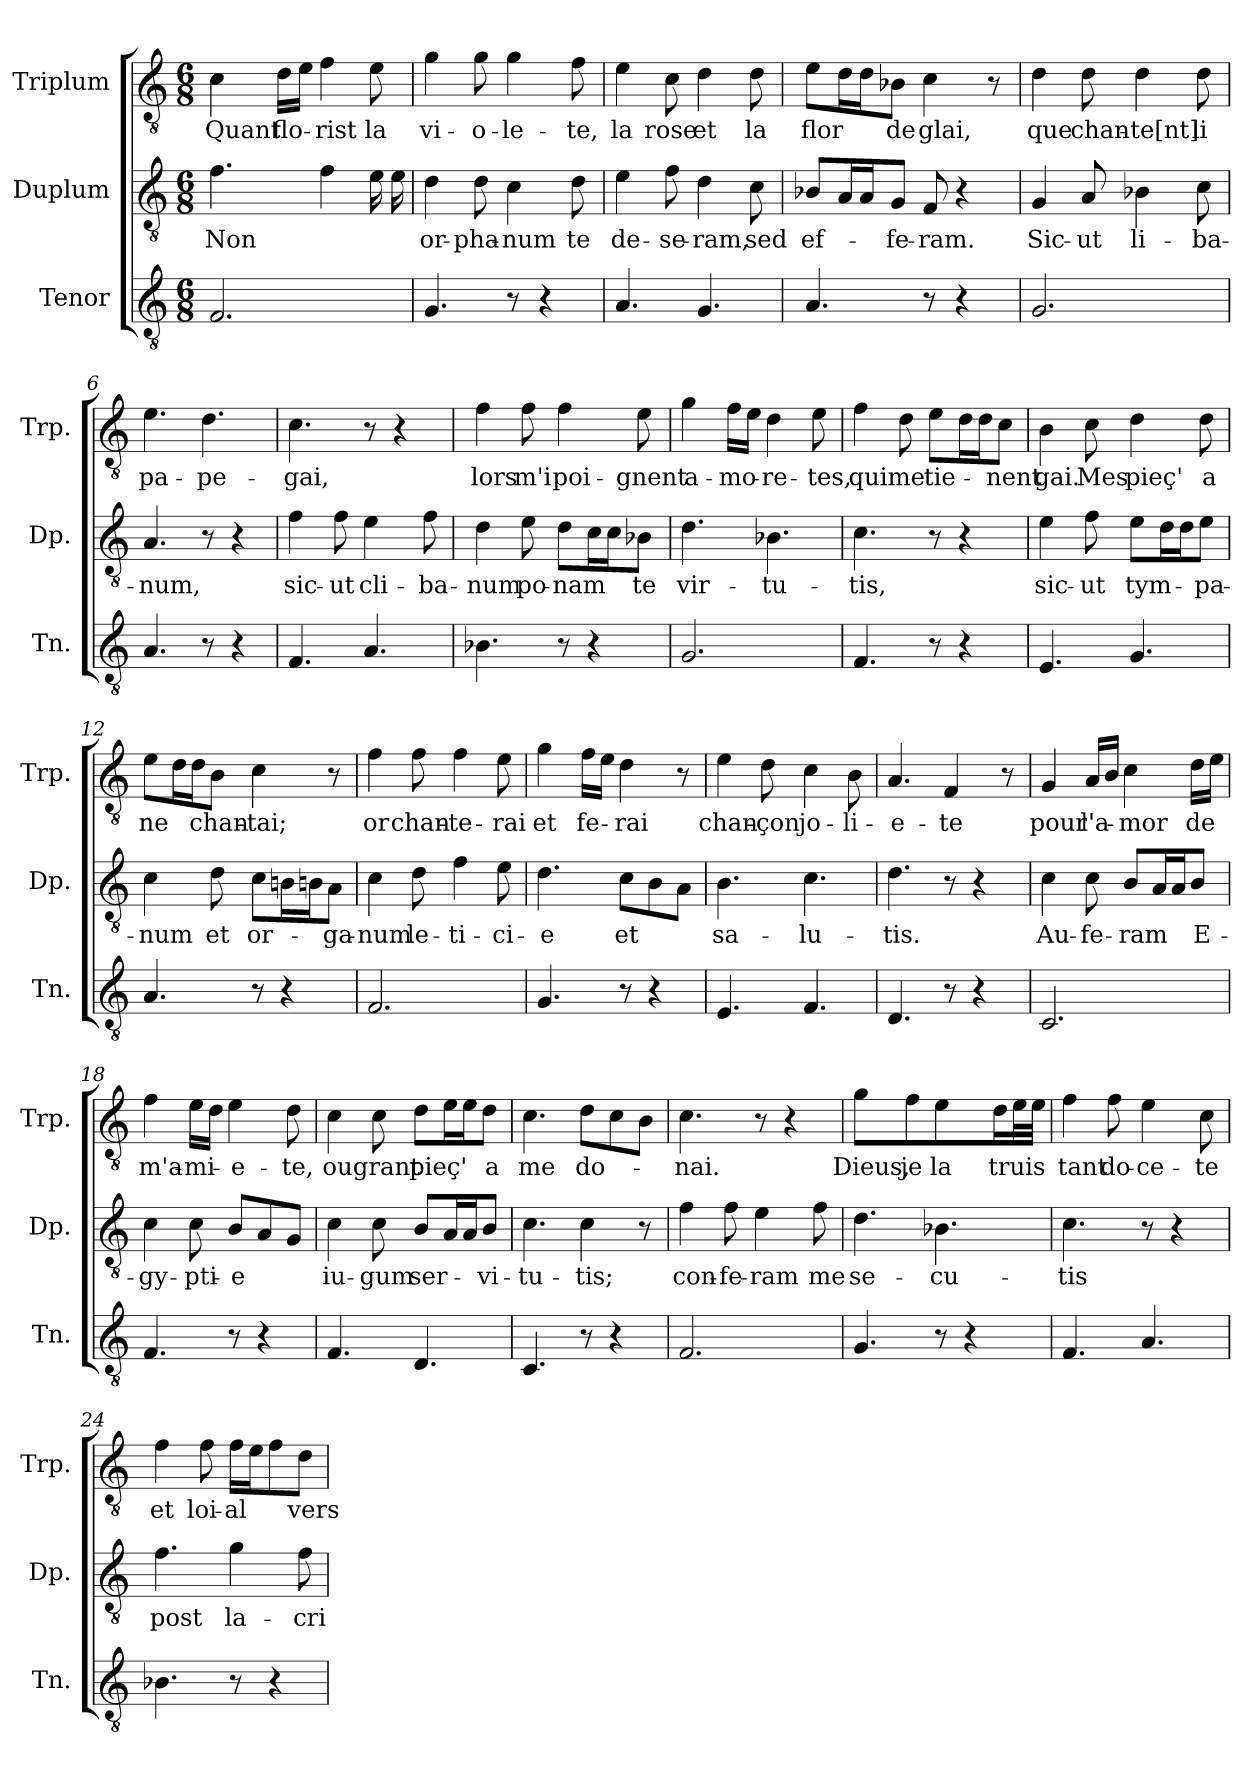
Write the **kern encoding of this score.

**kern	**kern	**text	**kern	**text
*part3	*part2	*part2	*part1	*part1
*staff3	*staff2	*staff2	*staff1	*staff1
*I"Tenor	*I"Duplum	*	*I"Triplum	*
*I'Tn.	*I'Dp.	*	*I'Trp.	*
*clefGv2	*clefGv2	*	*clefGv2	*
*k[]	*k[]	*	*k[]	*
*M6/8	*M6/8	*	*M6/8	*
=1	=1	=1	=1	=1
!	!	!LO:LY:b	!	!LO:LY:b
2.F/	4.f\	Non	4c\	Quant
!	!	!	!	!LO:LY:b
.	.	.	16d\LL	flo-
.	.	.	16e\JJ	.
!	!	!	!	!LO:LY:b
.	4f\	.	4f\	-rist
!	!	!	!	!LO:LY:b
*	*tremolo	*	*	*
.	16e\	.	8e\	la
.	16e\	.	.	.
*	*Xtremolo	*	*	*
=2	=2	=2	=2	=2
!	!	!LO:LY:b	!	!LO:LY:b
4.G/	4d\	or-	4g\	vi-
!	!	!LO:LY:b	!	!LO:LY:b
.	8d\	-pha-	8g\	-o-
!	!	!LO:LY:b	!	!LO:LY:b
8r	4c\	-num	4g\	-le-
4r	.	.	.	.
!	!	!LO:LY:b	!	!LO:LY:b
.	8d\	te	8f\	-te,
=3	=3	=3	=3	=3
!	!	!LO:LY:b	!	!LO:LY:b
4.A/	4e\	de-	4e\	la
!	!	!LO:LY:b	!	!LO:LY:b
.	8f\	-se-	8c\	rose
!	!	!LO:LY:b	!	!LO:LY:b
4.G/	4d\	-ram,	4d\	et
!	!	!LO:LY:b	!	!LO:LY:b
.	8c\	sed	8d\	la
=4	=4	=4	=4	=4
!	!	!LO:LY:b	!	!LO:LY:b
4.A/	8B-i/L	ef-	8e\L	flor
*	*tremolo	*	*	*
*	*	*	*tremolo	*
.	16A/	.	16d\	.
.	16A/	.	16d\	.
*	*	*	*Xtremolo	*
*	*Xtremolo	*	*	*
!	!	!LO:LY:b	!	!LO:LY:b
.	8G/J	-fe-	8B-i\J	de
!	!	!LO:LY:b	!	!LO:LY:b
8r	8F/	-ram.	4c\	glai,
4r	4r	.	.	.
.	.	.	8r	.
=5	=5	=5	=5	=5
!	!	!LO:LY:b	!	!LO:LY:b
2.G/	4G/	Sic-	4d\	que
!	!	!LO:LY:b	!	!LO:LY:b
.	8A/	-ut	8d\	chan-
!	!	!LO:LY:b	!	!LO:LY:b
.	4B-i\	li-	4d\	-te[nt]
!	!	!LO:LY:b	!	!LO:LY:b
.	8c\	-ba-	8d\	li
=6	=6	=6	=6	=6
!	!	!LO:LY:b	!	!LO:LY:b
4.A/	4.A/	-num,	4.e\	pa-
!	!	!	!	!LO:LY:b
8r	8r	.	4.d\	-pe-
4r	4r	.	.	.
!!LO:LB:g=z
=7	=7	=7	=7	=7
!	!	!LO:LY:b	!	!LO:LY:b
4.F/	4f\	sic-	4.c\	-gai,
!	!	!LO:LY:b	!	!
.	8f\	-ut	.	.
!	!	!LO:LY:b	!	!
4.A/	4e\	cli-	8r	.
.	.	.	4r	.
!	!	!LO:LY:b	!	!
.	8f\	-ba-	.	.
=8	=8	=8	=8	=8
!	!	!LO:LY:b	!	!LO:LY:b
4.B-X\	4d\	-num	4f\	lors
!	!	!LO:LY:b	!	!LO:LY:b
.	8e\	po-	8f\	m'i
!	!	!LO:LY:b	!	!LO:LY:b
8r	8d\L	-nam	4f\	poi-
*	*tremolo	*	*	*
4r	16c\	.	.	.
.	16c\	.	.	.
*	*Xtremolo	*	*	*
!	!	!LO:LY:b	!	!LO:LY:b
.	8B-i\J	te	8e\	-gnent
=9	=9	=9	=9	=9
!	!	!LO:LY:b	!	!LO:LY:b
2.G/	4.d\	vir-	4g\	a-
!	!	!	!	!LO:LY:b
.	.	.	16f\LL	-mo-
.	.	.	16e\JJ	.
!	!	!LO:LY:b	!	!LO:LY:b
.	4.B-i\	-tu-	4d\	-re-
!	!	!	!	!LO:LY:b
.	.	.	8e\	-tes,
=10	=10	=10	=10	=10
!	!	!LO:LY:b	!	!LO:LY:b
4.F/	4.c\	-tis,	4f\	qui
!	!	!	!	!LO:LY:b
.	.	.	8d\	me
!	!	!	!	!LO:LY:b
8r	8r	.	8e\L	tie-
*	*	*	*tremolo	*
4r	4r	.	16d\	.
.	.	.	16d\	.
*	*	*	*Xtremolo	*
!	!	!	!	!LO:LY:b
.	.	.	8c\J	-nent
=11	=11	=11	=11	=11
!	!	!LO:LY:b	!	!LO:LY:b
4.E/	4e\	sic-	4B\	gai.
!	!	!LO:LY:b	!	!LO:LY:b
.	8f\	-ut	8c\	Mes
!	!	!LO:LY:b	!	!LO:LY:b
4.G/	8e\L	tym-	4d\	pieç'
*	*tremolo	*	*	*
.	16d\	.	.	.
.	16d\	.	.	.
*	*Xtremolo	*	*	*
!	!	!LO:LY:b	!	!LO:LY:b
.	8e\J	-pa-	8d\	a
=12	=12	=12	=12	=12
!	!	!LO:LY:b	!	!LO:LY:b
4.A/	4c\	-num	8e\L	ne
*	*	*	*tremolo	*
.	.	.	16d\	.
.	.	.	16d\	.
*	*	*	*Xtremolo	*
!	!	!LO:LY:b	!	!LO:LY:b
.	8d\	et	8B\J	chan-
!	!	!LO:LY:b	!	!LO:LY:b
8r	8c\L	or-	4c\	-tai;
*	*tremolo	*	*	*
4r	16Bni\	.	.	.
.	16Bni\	.	.	.
*	*Xtremolo	*	*	*
!	!	!LO:LY:b	!	!
.	8A\J	-ga-	8r	.
!!LO:LB:g=z
=13	=13	=13	=13	=13
!	!	!LO:LY:b	!	!LO:LY:b
2.F/	4c\	-num	4f\	or
!	!	!LO:LY:b	!	!LO:LY:b
.	8d\	le-	8f\	chan-
!	!	!LO:LY:b	!	!LO:LY:b
.	4f\	-ti-	4f\	-te-
!	!	!LO:LY:b	!	!LO:LY:b
.	8e\	-ci-	8e\	-rai
=14	=14	=14	=14	=14
!	!	!LO:LY:b	!	!LO:LY:b
4.G/	4.d\	-e	4g\	et
!	!	!	!	!LO:LY:b
.	.	.	16f\LL	fe-
.	.	.	16e\JJ	.
!	!	!LO:LY:b	!	!LO:LY:b
8r	8c\L	et	4d\	-rai
4r	8B\	.	.	.
.	8A\J	.	8r	.
=15	=15	=15	=15	=15
!	!	!LO:LY:b	!	!LO:LY:b
4.E/	4.B\	sa-	4e\	chan-
!	!	!	!	!LO:LY:b
.	.	.	8d\	-çon
!	!	!LO:LY:b	!	!LO:LY:b
4.F/	4.c\	-lu-	4c\	jo-
!	!	!	!	!LO:LY:b
.	.	.	8B\	-li-
=16	=16	=16	=16	=16
!	!	!LO:LY:b	!	!LO:LY:b
4.D/	4.d\	-tis.	4.A/	-e-
!	!	!	!	!LO:LY:b
8r	8r	.	4F/	-te
4r	4r	.	.	.
.	.	.	8r	.
=17	=17	=17	=17	=17
!	!	!LO:LY:b	!	!LO:LY:b
2.C/	4c\	Au-	4G/	pour
!	!	!LO:LY:b	!	!LO:LY:b
.	8c\	-fe-	16A/LL	l'a-
.	.	.	16B/JJ	.
!	!	!LO:LY:b	!	!LO:LY:b
.	8B/L	-ram	4c\	-mor
*	*tremolo	*	*	*
.	16A/	.	.	.
.	16A/	.	.	.
*	*Xtremolo	*	*	*
!	!	!LO:LY:b	!	!LO:LY:b
.	8B/J	E-	16d\LL	de
.	.	.	16e\JJ	.
=18	=18	=18	=18	=18
!	!	!LO:LY:b	!	!LO:LY:b
4.F/	4c\	-gy-	4f\	m'a-
!	!	!LO:LY:b	!	!LO:LY:b
.	8c\	-pti-	16e\LL	-mi-
.	.	.	16d\JJ	.
!	!	!LO:LY:b	!	!LO:LY:b
8r	8B/L	-e	4e\	-e-
4r	8A/	.	.	.
!	!	!	!	!LO:LY:b
.	8G/J	.	8d\	-te,
!!LO:PB:g=z
=19	=19	=19	=19	=19
!	!	!LO:LY:b	!	!LO:LY:b
4.F/	4c\	iu-	4c\	ou
!	!	!LO:LY:b	!	!LO:LY:b
.	8c\	-gum	8c\	grant
!	!	!LO:LY:b	!	!LO:LY:b
4.D/	8B/L	ser-	8d\L	pieç'
*	*tremolo	*	*	*
*	*	*	*tremolo	*
.	16A/	.	16e\	.
.	16A/	.	16e\	.
*	*	*	*Xtremolo	*
*	*Xtremolo	*	*	*
!	!	!LO:LY:b	!	!LO:LY:b
.	8B/J	-vi-	8d\J	a
=20	=20	=20	=20	=20
!	!	!LO:LY:b	!	!LO:LY:b
4.C/	4.c\	-tu-	4.c\	me
!	!	!LO:LY:b	!	!LO:LY:b
8r	4c\	-tis;	8d\L	do-
4r	.	.	8c\	.
.	8r	.	8B\J	.
=21	=21	=21	=21	=21
!	!	!LO:LY:b	!	!LO:LY:b
2.F/	4f\	con-	4.c\	-nai.
!	!	!LO:LY:b	!	!
.	8f\	-fe-	.	.
!	!	!LO:LY:b	!	!
.	4e\	-ram	8r	.
.	.	.	4r	.
!	!	!LO:LY:b	!	!
.	8f\	me	.	.
=22	=22	=22	=22	=22
!	!	!LO:LY:b	!	!LO:LY:b
4.G/	4.d\	se-	4g\	Dieus,
!	!	!	!	!LO:LY:b
.	.	.	8f\	je
!	!	!LO:LY:b	!	!LO:LY:b
8r	4.B-i\	-cu-	4e\	la
4r	.	.	.	.
!	!	!	!	!LO:LY:b
.	.	.	16d\LL	truis
*	*	*	*tremolo	*
.	.	.	32e\	.
.	.	.	32e\JJJ	.
*	*	*	*Xtremolo	*
=23	=23	=23	=23	=23
!	!	!LO:LY:b	!	!LO:LY:b
4.F/	4.c\	-tis	4f\	tant
!	!	!	!	!LO:LY:b
.	.	.	8f\	do-
!	!	!	!	!LO:LY:b
4.A/	8r	.	4e\	-ce-
.	4r	.	.	.
!	!	!	!	!LO:LY:b
.	.	.	8c\	-te
=24	=24	=24	=24	=24
!	!	!LO:LY:b	!	!LO:LY:b
4.B-X\	4.f\	post	4f\	et
!	!	!	!	!LO:LY:b
.	.	.	8f\	loi-
!	!	!LO:LY:b	!	!LO:LY:b
8r	4g\	la-	16f\LL	-al
.	.	.	16e\J	.
4r	.	.	8f\	.
!	!	!LO:LY:b	!	!LO:LY:b
.	8f\	-cri-	8d\J	vers
=	=	=	=	=
*-	*-	*-	*-	*-
